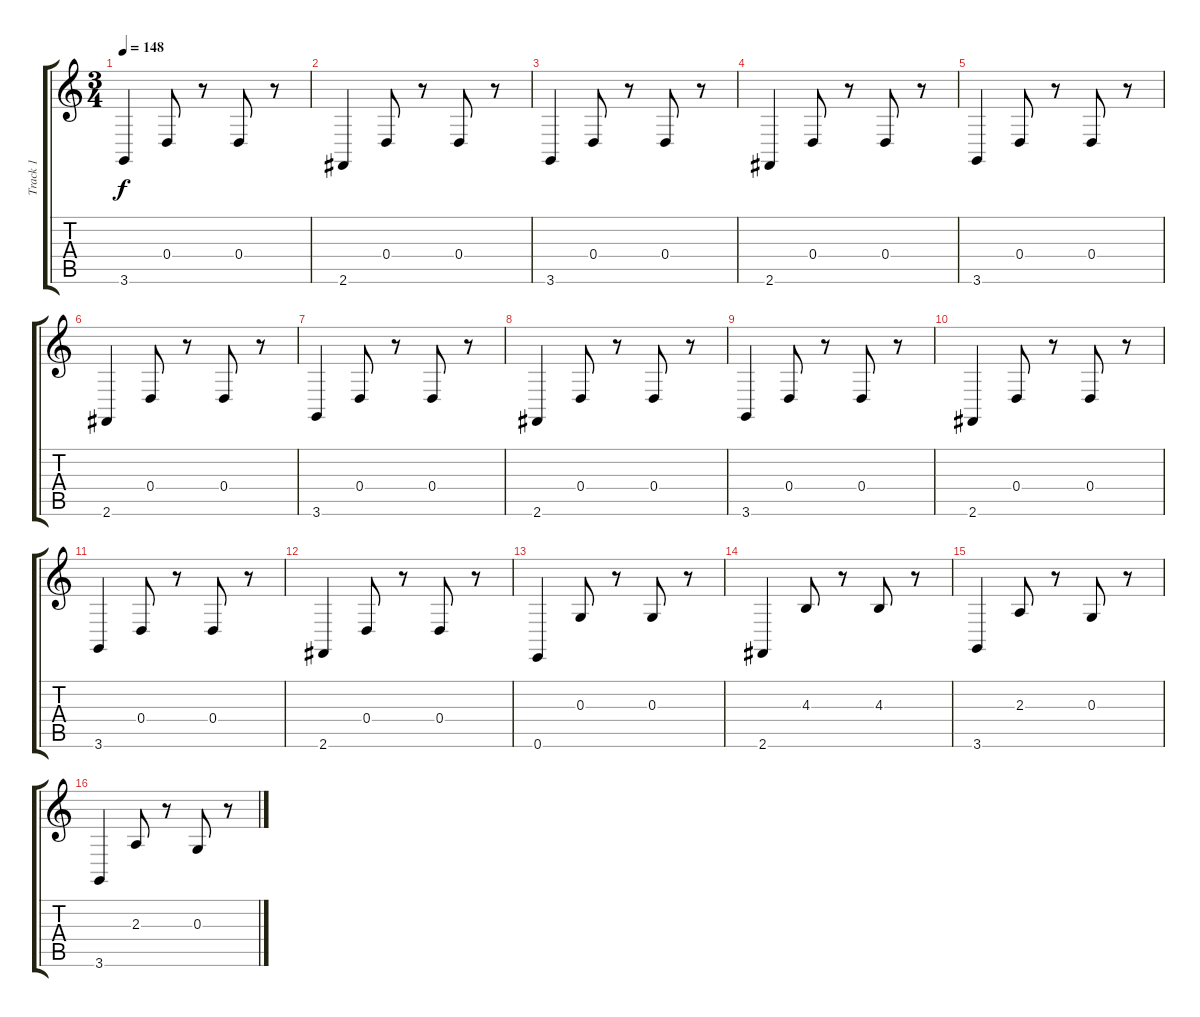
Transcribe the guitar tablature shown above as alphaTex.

\track ("Track 1" "Track 1") {instrument pizzicatostrings}
\staff {score tabs}
\tuning (E4 B3 G3 D3 A2 E2) {hide}
\ts (3 4)
\tempo 148
\clef g2
\ks c
3.6.4{dy f} 0.4.8 r.8 0.4.8 r.8 |
2.6.4 0.4.8 r.8 0.4.8 r.8 |
3.6.4 0.4.8 r.8 0.4.8 r.8 |
2.6.4 0.4.8 r.8 0.4.8 r.8 |
3.6.4 0.4.8 r.8 0.4.8 r.8 |
2.6.4 0.4.8 r.8 0.4.8 r.8 |
3.6.4 0.4.8 r.8 0.4.8 r.8 |
2.6.4 0.4.8 r.8 0.4.8 r.8 |
3.6.4 0.4.8 r.8 0.4.8 r.8 |
2.6.4 0.4.8 r.8 0.4.8 r.8 |
3.6.4 0.4.8 r.8 0.4.8 r.8 |
2.6.4 0.4.8 r.8 0.4.8 r.8 |
0.6.4 0.3.8 r.8 0.3.8 r.8 |
2.6.4 4.3.8 r.8 4.3.8 r.8 |
3.6.4 2.3.8 r.8 0.3.8 r.8 |
3.6.4 2.3.8 r.8 0.3.8 r.8
